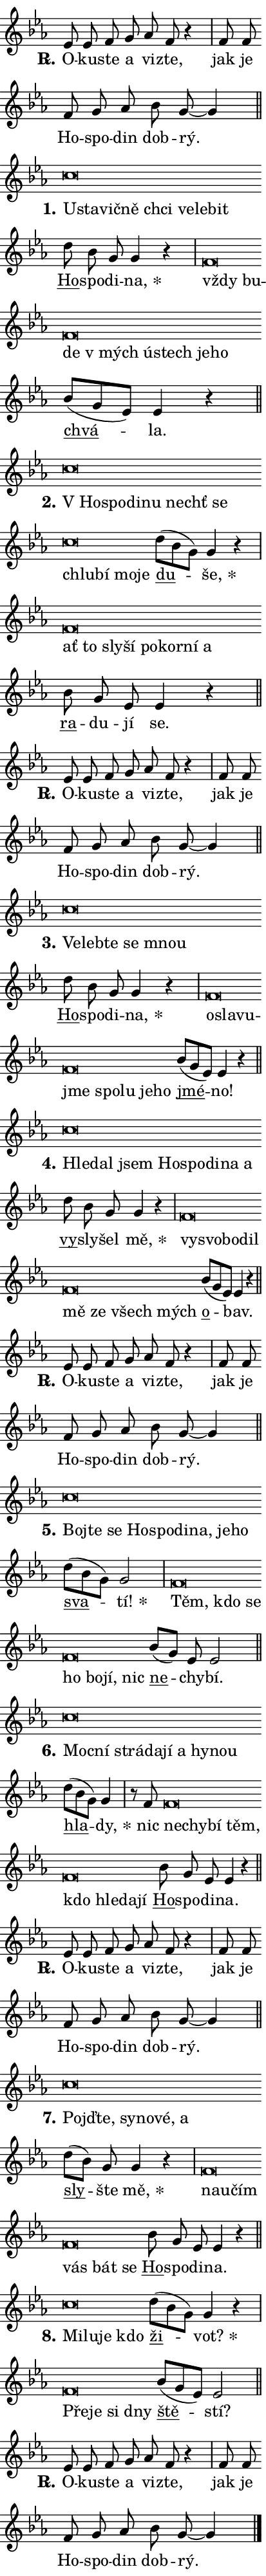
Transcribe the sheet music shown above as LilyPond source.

\version "2.24.0"
\header { tagline = "" }
\paper {
  indent = 0\cm
  top-margin = 0\cm
  right-margin = 0.13\cm % to fit lyric hyphens
  bottom-margin = 0\cm
  left-margin = 0\cm
  paper-width = 7\cm
  page-breaking = #ly:one-page-breaking
  system-system-spacing.basic-distance = #11
  score-system-spacing.basic-distance = #11
  ragged-last = ##f
}


%% Author: Thomas Morley
%% https://lists.gnu.org/archive/html/lilypond-user/2020-05/msg00002.html
#(define (line-position grob)
"Returns position of @var[grob} in current system:
   @code{'start}, if at first time-step
   @code{'end}, if at last time-step
   @code{'middle} otherwise
"
  (let* ((col (ly:item-get-column grob))
         (ln (ly:grob-object col 'left-neighbor))
         (rn (ly:grob-object col 'right-neighbor))
         (col-to-check-left (if (ly:grob? ln) ln col))
         (col-to-check-right (if (ly:grob? rn) rn col))
         (break-dir-left
           (and
             (ly:grob-property col-to-check-left 'non-musical #f)
             (ly:item-break-dir col-to-check-left)))
         (break-dir-right
           (and
             (ly:grob-property col-to-check-right 'non-musical #f)
             (ly:item-break-dir col-to-check-right))))
        (cond ((eqv? 1 break-dir-left) 'start)
              ((eqv? -1 break-dir-right) 'end)
              (else 'middle))))

#(define (tranparent-at-line-position vctor)
  (lambda (grob)
  "Relying on @code{line-position} select the relevant enry from @var{vctor}.
Used to determine transparency,"
    (case (line-position grob)
      ((end) (not (vector-ref vctor 0)))
      ((middle) (not (vector-ref vctor 1)))
      ((start) (not (vector-ref vctor 2))))))

noteHeadBreakVisibility =
#(define-music-function (break-visibility)(vector?)
"Makes @code{NoteHead}s transparent relying on @var{break-visibility}"
#{
  \override NoteHead.transparent =
    #(tranparent-at-line-position break-visibility)
#})

#(define delete-ledgers-for-transparent-note-heads
  (lambda (grob)
    "Reads whether a @code{NoteHead} is transparent.
If so this @code{NoteHead} is removed from @code{'note-heads} from
@var{grob}, which is supposed to be @code{LedgerLineSpanner}.
As a result ledgers are not printed for this @code{NoteHead}"
    (let* ((nhds-array (ly:grob-object grob 'note-heads))
           (nhds-list
             (if (ly:grob-array? nhds-array)
                 (ly:grob-array->list nhds-array)
                 '()))
           ;; Relies on the transparent-property being done before
           ;; Staff.LedgerLineSpanner.after-line-breaking is executed.
           ;; This is fragile ...
           (to-keep
             (remove
               (lambda (nhd)
                 (ly:grob-property nhd 'transparent #f))
               nhds-list)))
      ;; TODO find a better method to iterate over grob-arrays, similiar
      ;; to filter/remove etc for lists
      ;; For now rebuilt from scratch
      (set! (ly:grob-object grob 'note-heads)  '())
      (for-each
        (lambda (nhd)
          (ly:pointer-group-interface::add-grob grob 'note-heads nhd))
        to-keep))))

squashNotes = {
  \override NoteHead.X-extent = #'(-0.2 . 0.2)
  \override NoteHead.Y-extent = #'(-0.75 . 0)
  \override NoteHead.stencil =
    #(lambda (grob)
       (let ((pos (ly:grob-property grob 'staff-position)))
         (begin
           (if (< pos -7) (display "ERROR: Lower brevis then expected\n") (display ""))
           (if (<= pos -6) ly:text-interface::print ly:note-head::print))))
}
unSquashNotes = {
  \revert NoteHead.X-extent
  \revert NoteHead.Y-extent
  \revert NoteHead.stencil
}

hideNotes = \noteHeadBreakVisibility #begin-of-line-visible
unHideNotes = \noteHeadBreakVisibility #all-visible

% work-around for resetting accidentals
% https://lilypond.org/doc/v2.23/Documentation/notation/displaying-rhythms#unmetered-music
cadenzaMeasure = {
  \cadenzaOff
  \partial 1024 s1024
  \cadenzaOn
}

#(define-markup-command (accent layout props text) (markup?)
  "Underline accented syllable"
  (interpret-markup layout props
    #{\markup \override #'(offset . 4.3) \underline { #text }#}))

responsum = \markup \concat {
  "R" \hspace #-1.05 \path #0.1 #'((moveto 0 0.07) (lineto 0.9 0.8)) \hspace #0.05 "."
}

spaceSize = #0.6828661417322834 % exact space size for TeX Gyre Schola

\layout {
  \context {
    \Staff
    \remove "Time_signature_engraver"
    \override LedgerLineSpanner.after-line-breaking = #delete-ledgers-for-transparent-note-heads
  }
  \context {
    \Lyrics {
      \override LyricSpace.minimum-distance = \spaceSize
      \override LyricText.font-name = #"TeX Gyre Schola"
      \override LyricText.font-size = 1
      \override StanzaNumber.font-name = #"TeX Gyre Schola Bold"
      \override StanzaNumber.font-size = 1
    }
  }
  \context {
    \Score 
    \override NoteHead.text =
      #(lambda (grob) 
        (let ((pos (ly:grob-property grob 'staff-position)))
          #{\markup {
            \combine
              \halign #-0.55 \raise #(if (= pos -6) 0 0.5) \override #'(thickness . 2) \draw-line #'(3.2 . 0)
              \musicglyph "noteheads.sM1"
          }#}))
  }
}

% magnetic-lyrics.ily
%
%   written by
%     Jean Abou Samra <jean@abou-samra.fr>
%     Werner Lemberg <wl@gnu.org>
%
%   adapted by
%     Jiri Hon <jiri.hon@gmail.com>
%
% Version 2022-Apr-15

% https://www.mail-archive.com/lilypond-user@gnu.org/msg149350.html

#(define (Left_hyphen_pointer_engraver context)
   "Collect syllable-hyphen-syllable occurrences in lyrics and store
them in properties.  This engraver only looks to the left.  For
example, if the lyrics input is @code{foo -- bar}, it does the
following.

@itemize @bullet
@item
Set the @code{text} property of the @code{LyricHyphen} grob between
@q{foo} and @q{bar} to @code{foo}.

@item
Set the @code{left-hyphen} property of the @code{LyricText} grob with
text @q{foo} to the @code{LyricHyphen} grob between @q{foo} and
@q{bar}.
@end itemize

Use this auxiliary engraver in combination with the
@code{lyric-@/text::@/apply-@/magnetic-@/offset!} hook."
   (let ((hyphen #f)
         (text #f))
     (make-engraver
      (acknowledgers
       ((lyric-syllable-interface engraver grob source-engraver)
        (set! text grob)))
      (end-acknowledgers
       ((lyric-hyphen-interface engraver grob source-engraver)
        ;(when (not (grob::has-interface grob 'lyric-space-interface))
          (set! hyphen grob)));)
      ((stop-translation-timestep engraver)
       (when (and text hyphen)
         (ly:grob-set-object! text 'left-hyphen hyphen))
       (set! text #f)
       (set! hyphen #f)))))

#(define (lyric-text::apply-magnetic-offset! grob)
   "If the space between two syllables is less than the value in
property @code{LyricText@/.details@/.squash-threshold}, move the right
syllable to the left so that it gets concatenated with the left
syllable.

Use this function as a hook for
@code{LyricText@/.after-@/line-@/breaking} if the
@code{Left_@/hyphen_@/pointer_@/engraver} is active."
   (let ((hyphen (ly:grob-object grob 'left-hyphen #f)))
     (when hyphen
       (let ((left-text (ly:spanner-bound hyphen LEFT)))
         (when (grob::has-interface left-text 'lyric-syllable-interface)
           (let* ((common (ly:grob-common-refpoint grob left-text X))
                  (this-x-ext (ly:grob-extent grob common X))
                  (left-x-ext
                   (begin
                     ;; Trigger magnetism for left-text.
                     (ly:grob-property left-text 'after-line-breaking)
                     (ly:grob-extent left-text common X)))
                  ;; `delta` is the gap width between two syllables.
                  (delta (- (interval-start this-x-ext)
                            (interval-end left-x-ext)))
                  (details (ly:grob-property grob 'details))
                  (threshold (assoc-get 'squash-threshold details 0.2)))
             (when (< delta threshold)
               (let* (;; We have to manipulate the input text so that
                      ;; ligatures crossing syllable boundaries are not
                      ;; disabled.  For languages based on the Latin
                      ;; script this is essentially a beautification.
                      ;; However, for non-Western scripts it can be a
                      ;; necessity.
                      (lt (ly:grob-property left-text 'text))
                      (rt (ly:grob-property grob 'text))
                      (is-space (grob::has-interface hyphen 'lyric-space-interface))
                      (space (if is-space " " ""))
                      (extra-delta (if is-space spaceSize 0))
                      ;; Append new syllable.
                      (ltrt-space (if (and (string? lt) (string? rt))
                                (string-append lt space rt)
                                (make-concat-markup (list lt space rt))))
                      ;; Right-align `ltrt` to the right side.
                      (ltrt-space-markup (grob-interpret-markup
                               grob
                               (make-translate-markup
                                (cons (interval-length this-x-ext) 0)
                                (make-right-align-markup ltrt-space)))))
                 (begin
                   ;; Don't print `left-text`.
                   (ly:grob-set-property! left-text 'stencil #f)
                   ;; Set text and stencil (which holds all collected
                   ;; syllables so far) and shift it to the left.
                   (ly:grob-set-property! grob 'text ltrt-space)
                   (ly:grob-set-property! grob 'stencil ltrt-space-markup)
                   (ly:grob-translate-axis! grob (- (- delta extra-delta)) X))))))))))


#(define (lyric-hyphen::displace-bounds-first grob)
   ;; Make very sure this callback isn't triggered too early.
   (let ((left (ly:spanner-bound grob LEFT))
         (right (ly:spanner-bound grob RIGHT)))
     (ly:grob-property left 'after-line-breaking)
     (ly:grob-property right 'after-line-breaking)
     (ly:lyric-hyphen::print grob)))

squashThreshold = #0.4

\layout {
  \context {
    \Lyrics
    \consists #Left_hyphen_pointer_engraver
    \override LyricText.after-line-breaking =
      #lyric-text::apply-magnetic-offset!
    \override LyricHyphen.stencil = #lyric-hyphen::displace-bounds-first
    \override LyricText.details.squash-threshold = \squashThreshold
    \override LyricHyphen.minimum-distance = 0
    \override LyricHyphen.minimum-length = \squashThreshold
  }
}

squashText = \override LyricText.details.squash-threshold = 9999
unSquashText = \override LyricText.details.squash-threshold = \squashThreshold

leftText = \override LyricText.self-alignment-X = #LEFT
unLeftText = \revert LyricText.self-alignment-X

starOffset = #(lambda (grob) 
                (let ((x_offset (ly:self-alignment-interface::aligned-on-x-parent grob)))
                  (if (= x_offset 0) 0 (+ x_offset 1.2))))

star = #(define-music-function (syllable)(string?)
"Append star separator at the end of a syllable"
#{
  \once \override LyricText.X-offset = #starOffset
  \lyricmode { \markup {
    #syllable
    \override #'((font-name . "TeX Gyre Schola Bold")) \hspace #0.2 \lower #0.65 \larger "*"
  } }
#})

starAccent = #(define-music-function (syllable)(string?)
"Append star separator at the end of a syllable and make accent"
#{
  \once \override LyricText.X-offset = #starOffset
  \lyricmode { \markup {
    \accent #syllable
    \override #'((font-name . "TeX Gyre Schola Bold")) \hspace #0.2 \lower #0.65 \larger "*"
  } }
#})

breath = #(define-music-function (syllable)(string?)
"Append breathing indicator at the end of a syllable"
#{
  \lyricmode { \markup { #syllable "+" } }
#})

optionalBreath = #(define-music-function (syllable)(string?)
"Append optional breathing indicator at the end of a syllable"
#{
  \lyricmode { \markup { #syllable "(+)" } }
#})


\score {
    <<
        \new Voice = "melody" { \cadenzaOn \key es \major \relative { es'8 es f g as f r4 \cadenzaMeasure \bar "|" f8 f \bar "" f g as \bar "" bes g~ g4 \cadenzaMeasure \bar "||" \break } }
        \new Lyrics \lyricsto "melody" { \lyricmode { \set stanza = \responsum
O -- ku -- ste a vi -- zte, jak je Ho -- spo -- din dob -- rý. } }
    >>
    \layout {}
}

\score {
    <<
        \new Voice = "melody" { \cadenzaOn \key es \major \relative { \squashNotes c''\breve*1/16 \hideNotes \breve*1/16 \bar "" \breve*1/16 \bar "" \breve*1/16 \bar "" \breve*1/16 \bar "" \breve*1/16 \bar "" \breve*1/16 \breve*1/16 \bar "" \unHideNotes \unSquashNotes \bar "" d8 bes g g4 r \cadenzaMeasure \bar "|" \squashNotes f\breve*1/16 \hideNotes \breve*1/16 \bar "" \breve*1/16 \bar "" \breve*1/16 \bar "" \breve*1/16 \bar "" \breve*1/16 \bar "" \breve*1/16 \breve*1/16 \bar "" \unHideNotes \unSquashNotes \bar "" bes8[( g es)] es4 r \cadenzaMeasure \bar "||" \break } }
        \new Lyrics \lyricsto "melody" { \lyricmode { \set stanza = "1."
\leftText U -- \squashText sta -- vič -- ně chci ve -- le -- bit \unLeftText \unSquashText \markup \accent Ho -- spo -- di -- \star na, \leftText vždy \squashText bu -- de "v mých" ú -- stech je -- ho \unLeftText \unSquashText \markup \accent chvá -- la. } }
    >>
    \layout {}
}

\score {
    <<
        \new Voice = "melody" { \cadenzaOn \key es \major \relative { \squashNotes c''\breve*1/16 \hideNotes \breve*1/16 \bar "" \breve*1/16 \bar "" \breve*1/16 \bar "" \breve*1/16 \bar "" \breve*1/16 \bar "" \breve*1/16 \bar "" \breve*1/16 \bar "" \breve*1/16 \breve*1/16 \bar "" \unHideNotes \unSquashNotes \bar "" d8[( bes g)] g4 r \cadenzaMeasure \bar "|" \squashNotes f\breve*1/16 \hideNotes \breve*1/16 \bar "" \breve*1/16 \bar "" \breve*1/16 \bar "" \breve*1/16 \bar "" \breve*1/16 \bar "" \breve*1/16 \breve*1/16 \bar "" \unHideNotes \unSquashNotes \bar "" bes8 g es es4 r \cadenzaMeasure \bar "||" \break } }
        \new Lyrics \lyricsto "melody" { \lyricmode { \set stanza = "2."
\leftText "V Ho" -- \squashText spo -- di -- nu nechť se chlu -- bí mo -- je \unLeftText \unSquashText \markup \accent du -- \star še, \leftText ať \squashText to sly -- ší po -- kor -- ní a \unLeftText \unSquashText \markup \accent ra -- du -- jí se. } }
    >>
    \layout {}
}

\score {
    <<
        \new Voice = "melody" { \cadenzaOn \key es \major \relative { es'8 es f g as f r4 \cadenzaMeasure \bar "|" f8 f \bar "" f g as \bar "" bes g~ g4 \cadenzaMeasure \bar "||" \break } }
        \new Lyrics \lyricsto "melody" { \lyricmode { \set stanza = \responsum
O -- ku -- ste a vi -- zte, jak je Ho -- spo -- din dob -- rý. } }
    >>
    \layout {}
}

\score {
    <<
        \new Voice = "melody" { \cadenzaOn \key es \major \relative { \squashNotes c''\breve*1/16 \hideNotes \breve*1/16 \bar "" \breve*1/16 \bar "" \breve*1/16 \breve*1/16 \bar "" \unHideNotes \unSquashNotes \bar "" d8 bes g g4 r \cadenzaMeasure \bar "|" \squashNotes f\breve*1/16 \hideNotes \breve*1/16 \bar "" \breve*1/16 \bar "" \breve*1/16 \bar "" \breve*1/16 \bar "" \breve*1/16 \bar "" \breve*1/16 \breve*1/16 \bar "" \unHideNotes \unSquashNotes \bar "" bes8[( g es)] es4 r \cadenzaMeasure \bar "||" \break } }
        \new Lyrics \lyricsto "melody" { \lyricmode { \set stanza = "3."
\leftText Ve -- \squashText leb -- te se mnou \unLeftText \unSquashText \markup \accent Ho -- spo -- di -- \star na, \leftText o -- \squashText sla -- vu -- jme spo -- lu je -- ho \unLeftText \unSquashText \markup \accent jmé -- no! } }
    >>
    \layout {}
}

\score {
    <<
        \new Voice = "melody" { \cadenzaOn \key es \major \relative { \squashNotes c''\breve*1/16 \hideNotes \breve*1/16 \bar "" \breve*1/16 \bar "" \breve*1/16 \bar "" \breve*1/16 \bar "" \breve*1/16 \bar "" \breve*1/16 \breve*1/16 \bar "" \unHideNotes \unSquashNotes \bar "" d8 bes g g4 r \cadenzaMeasure \bar "|" \squashNotes f\breve*1/16 \hideNotes \breve*1/16 \bar "" \breve*1/16 \bar "" \breve*1/16 \bar "" \breve*1/16 \bar "" \breve*1/16 \bar "" \breve*1/16 \breve*1/16 \bar "" \unHideNotes \unSquashNotes \bar "" bes8[( g es)] es4 r \cadenzaMeasure \bar "||" \break } }
        \new Lyrics \lyricsto "melody" { \lyricmode { \set stanza = "4."
\leftText Hle -- \squashText dal jsem Ho -- spo -- di -- na a \unLeftText \unSquashText \markup \accent vy -- sly -- šel \star mě, \leftText vy -- \squashText svo -- bo -- dil mě ze všech mých \unLeftText \unSquashText \markup \accent o -- bav. } }
    >>
    \layout {}
}

\score {
    <<
        \new Voice = "melody" { \cadenzaOn \key es \major \relative { es'8 es f g as f r4 \cadenzaMeasure \bar "|" f8 f \bar "" f g as \bar "" bes g~ g4 \cadenzaMeasure \bar "||" \break } }
        \new Lyrics \lyricsto "melody" { \lyricmode { \set stanza = \responsum
O -- ku -- ste a vi -- zte, jak je Ho -- spo -- din dob -- rý. } }
    >>
    \layout {}
}

\score {
    <<
        \new Voice = "melody" { \cadenzaOn \key es \major \relative { \squashNotes c''\breve*1/16 \hideNotes \breve*1/16 \bar "" \breve*1/16 \bar "" \breve*1/16 \bar "" \breve*1/16 \bar "" \breve*1/16 \bar "" \breve*1/16 \bar "" \breve*1/16 \breve*1/16 \bar "" \unHideNotes \unSquashNotes \bar "" d8[( bes g)] g2 \cadenzaMeasure \bar "|" \squashNotes f\breve*1/16 \hideNotes \breve*1/16 \bar "" \breve*1/16 \bar "" \breve*1/16 \bar "" \breve*1/16 \bar "" \breve*1/16 \breve*1/16 \bar "" \unHideNotes \unSquashNotes \bar "" bes8[( g)] es es2 \cadenzaMeasure \bar "||" \break } }
        \new Lyrics \lyricsto "melody" { \lyricmode { \set stanza = "5."
\leftText Boj -- \squashText te se Ho -- spo -- di -- na, je -- ho \unLeftText \unSquashText \markup \accent sva -- \star tí! \leftText Těm, \squashText kdo se ho bo -- jí, nic \unLeftText \unSquashText \markup \accent ne -- chy -- bí. } }
    >>
    \layout {}
}

\score {
    <<
        \new Voice = "melody" { \cadenzaOn \key es \major \relative { \squashNotes c''\breve*1/16 \hideNotes \breve*1/16 \bar "" \breve*1/16 \bar "" \breve*1/16 \bar "" \breve*1/16 \bar "" \breve*1/16 \bar "" \breve*1/16 \breve*1/16 \bar "" \unHideNotes \unSquashNotes \bar "" d8[( bes g)] g4 \cadenzaMeasure \bar "|" r8 f8 \squashNotes f\breve*1/16 \hideNotes \breve*1/16 \bar "" \breve*1/16 \bar "" \breve*1/16 \bar "" \breve*1/16 \bar "" \breve*1/16 \bar "" \breve*1/16 \breve*1/16 \bar "" \unHideNotes \unSquashNotes \bar "" bes8 g es es4 r \cadenzaMeasure \bar "||" \break } }
        \new Lyrics \lyricsto "melody" { \lyricmode { \set stanza = "6."
\leftText Moc -- \squashText ní strá -- da -- jí a hy -- nou \unLeftText \unSquashText \markup \accent hla -- \star dy, nic \leftText ne -- \squashText chy -- bí těm, kdo hle -- da -- jí \unLeftText \unSquashText \markup \accent Ho -- spo -- di -- na. } }
    >>
    \layout {}
}

\score {
    <<
        \new Voice = "melody" { \cadenzaOn \key es \major \relative { es'8 es f g as f r4 \cadenzaMeasure \bar "|" f8 f \bar "" f g as \bar "" bes g~ g4 \cadenzaMeasure \bar "||" \break } }
        \new Lyrics \lyricsto "melody" { \lyricmode { \set stanza = \responsum
O -- ku -- ste a vi -- zte, jak je Ho -- spo -- din dob -- rý. } }
    >>
    \layout {}
}

\score {
    <<
        \new Voice = "melody" { \cadenzaOn \key es \major \relative { \squashNotes c''\breve*1/16 \hideNotes \breve*1/16 \bar "" \breve*1/16 \bar "" \breve*1/16 \bar "" \breve*1/16 \breve*1/16 \bar "" \unHideNotes \unSquashNotes \bar "" d8[( bes)] g g4 r \cadenzaMeasure \bar "|" \squashNotes f\breve*1/16 \hideNotes \breve*1/16 \bar "" \breve*1/16 \bar "" \breve*1/16 \bar "" \breve*1/16 \breve*1/16 \bar "" \unHideNotes \unSquashNotes \bar "" bes8 g es es4 r \cadenzaMeasure \bar "||" \break } }
        \new Lyrics \lyricsto "melody" { \lyricmode { \set stanza = "7."
\leftText Pojď -- \squashText te, sy -- no -- vé, a \unLeftText \unSquashText \markup \accent sly -- šte \star mě, \leftText na -- \squashText u -- čím vás bát se \unLeftText \unSquashText \markup \accent Ho -- spo -- di -- na. } }
    >>
    \layout {}
}

\score {
    <<
        \new Voice = "melody" { \cadenzaOn \key es \major \relative { \squashNotes c''\breve*1/16 \hideNotes \breve*1/16 \bar "" \breve*1/16 \breve*1/16 \bar "" \unHideNotes \unSquashNotes \bar "" d8[( bes g)] g4 r \cadenzaMeasure \bar "|" \squashNotes f\breve*1/16 \hideNotes \breve*1/16 \bar "" \breve*1/16 \breve*1/16 \bar "" \unHideNotes \unSquashNotes \bar "" bes8[( g es)] es2 \cadenzaMeasure \bar "||" \break } }
        \new Lyrics \lyricsto "melody" { \lyricmode { \set stanza = "8."
\leftText Mi -- \squashText lu -- je kdo \unLeftText \unSquashText \markup \accent ži -- \star vot? \leftText Pře -- \squashText je si dny \unLeftText \unSquashText \markup \accent ště -- stí? } }
    >>
    \layout {}
}

\score {
    <<
        \new Voice = "melody" { \cadenzaOn \key es \major \relative { es'8 es f g as f r4 \cadenzaMeasure \bar "|" f8 f \bar "" f g as \bar "" bes g~ g4 \cadenzaMeasure \bar "||" \break } \bar "|." }
        \new Lyrics \lyricsto "melody" { \lyricmode { \set stanza = \responsum
O -- ku -- ste a vi -- zte, jak je Ho -- spo -- din dob -- rý. } }
    >>
    \layout {}
}
